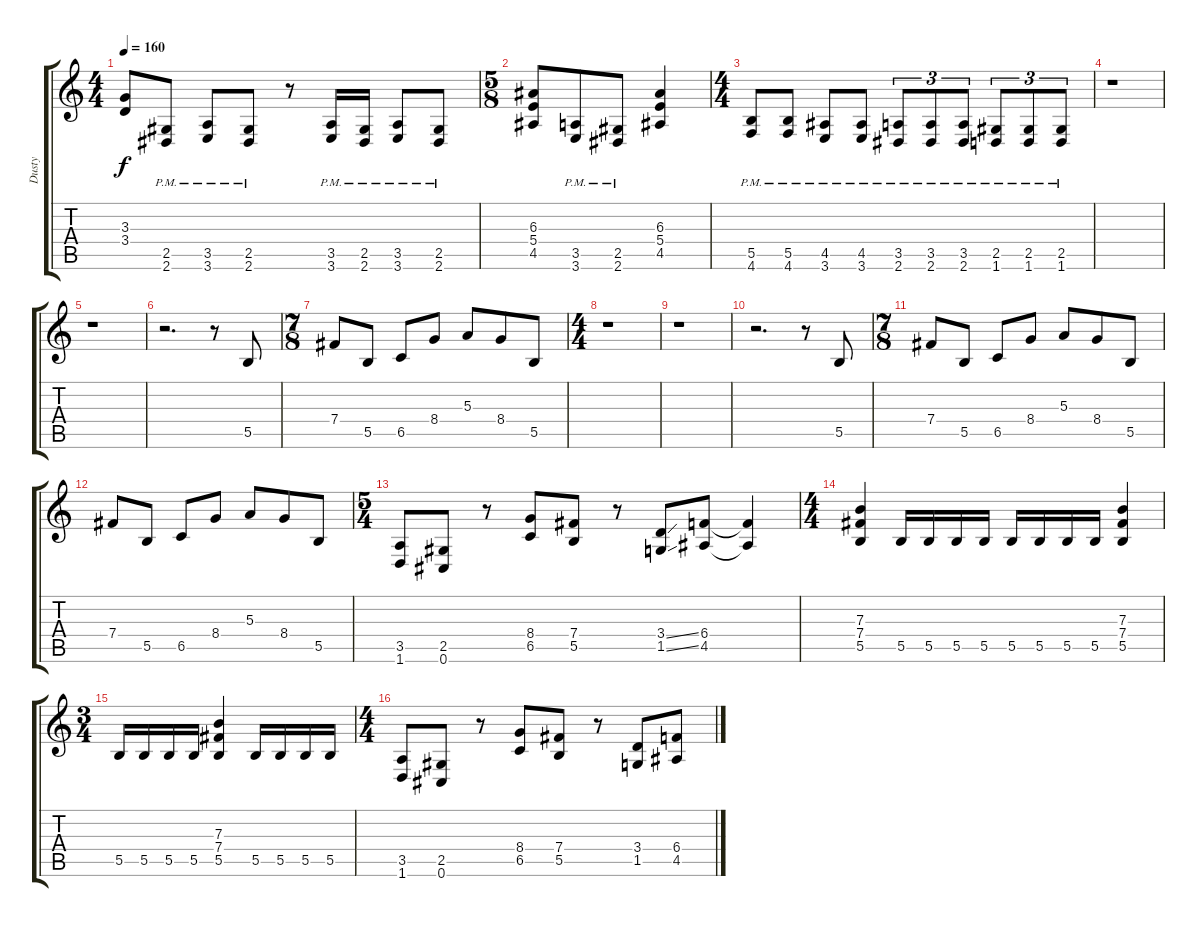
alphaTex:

\track ("Dusty" "Dusty") {instrument distortionguitar}
\staff {score tabs}
\tuning (Db4 Ab3 E3 B2 Gb2 Db2) {hide}
\ts (4 4)
\tempo 160
\clef g2
\ks c
(3.3 3.4).8{dy f} (2.5{pm} 2.6{pm}).8 (3.5{pm} 3.6{pm}).8 (2.5{pm} 2.6{pm}).8 r.8 (3.5{pm} 3.6{pm}).16 (2.5{pm} 2.6{pm}).16 (3.5{pm} 3.6{pm}).8 (2.5{pm} 2.6{pm}).8 |
\ts (5 8)
(6.3 5.4 4.5).8 (3.5{pm} 3.6{pm}).8 (2.5{pm} 2.6{pm}).8 (6.3 5.4 4.5).4 |
\ts (4 4)
(5.5{pm} 4.6{pm}).8 (5.5{pm} 4.6{pm}).8{beam split} (4.5{pm} 3.6{pm}).8{beam merge} (4.5{pm} 3.6{pm}).8{beam split} (3.5{pm} 2.6{pm}).8{tu (3 2)} (3.5{pm} 2.6{pm}).8{tu (3 2) beam merge} (3.5{pm} 2.6{pm}).8{tu (3 2) beam split} (2.5{pm} 1.6{pm}).8{tu (3 2)} (2.5{pm} 1.6{pm}).8{tu (3 2) beam merge} (2.5{pm} 1.6{pm}).8{tu (3 2)} |
r.1 |
r.1 |
r.2{d} r.8 5.5.8 |
\ts (7 8)
7.4.8{beam merge} 5.5.8{beam split} 6.5.8{beam merge} 8.4.8{beam split} 5.3.8{beam merge} 8.4.8{beam merge} 5.5.8 |
\ts (4 4)
r.1 |
r.1 |
r.2{d} r.8 5.5.8 |
\ts (7 8)
7.4.8{beam merge} 5.5.8{beam split} 6.5.8{beam merge} 8.4.8{beam split} 5.3.8{beam merge} 8.4.8{beam merge} 5.5.8 |
7.4.8{beam merge} 5.5.8{beam split} 6.5.8{beam merge} 8.4.8{beam split} 5.3.8{beam merge} 8.4.8{beam merge} 5.5.8 |
\ts (5 4)
(3.5 1.6).8 (2.5 0.6).8 r.8 (8.4 6.5).8{beam merge} (7.4 5.5).8 r.8 (3.4{ss} 1.5{ss}).8 (6.4 4.5).8 (6.4{t} 4.5{t}).4 |
\ts (4 4)
(7.3 7.4 5.5).4 5.5.16 5.5.16 5.5.16 5.5.16 5.5.16 5.5.16 5.5.16 5.5.16 (7.3 7.4 5.5).4 |
\ts (3 4)
5.5.16 5.5.16 5.5.16 5.5.16 (7.3 7.4 5.5).4 5.5.16 5.5.16 5.5.16 5.5.16 |
\ts (4 4)
(3.5 1.6).8 (2.5 0.6).8 r.8 (8.4 6.5).8{beam merge} (7.4 5.5).8 r.8 (3.4 1.5).8 (6.4 4.5).8
